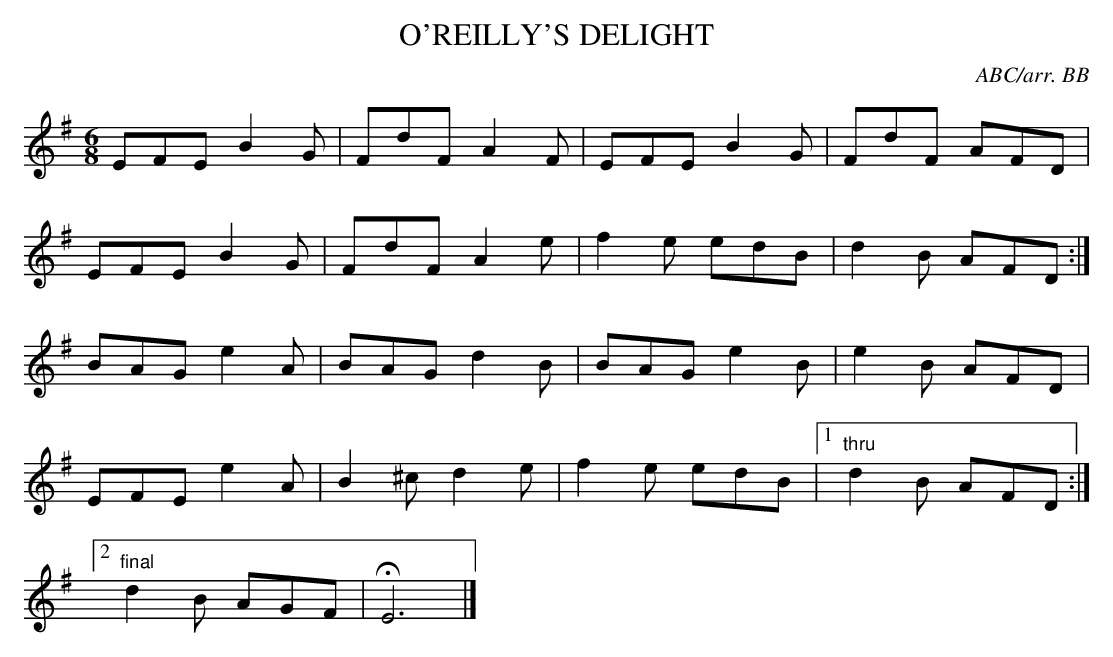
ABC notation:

X:1
T:O'REILLY'S DELIGHT
C:ABC/arr. BB
M:6/8
L:1/8
K:Em % source key Fm
EFE B2G|FdF A2F|EFE B2G|FdF AFD|
EFE B2G|FdF A2e|f2e edB|d2B AFD :|
BAG e2A|BAG d2B|BAG e2B|e2B AFD|
EFE e2A|B2^c d2e|f2e edB|1 "thru"d2B AFD :|
[2 "final"d2B AGF|HE6|]
